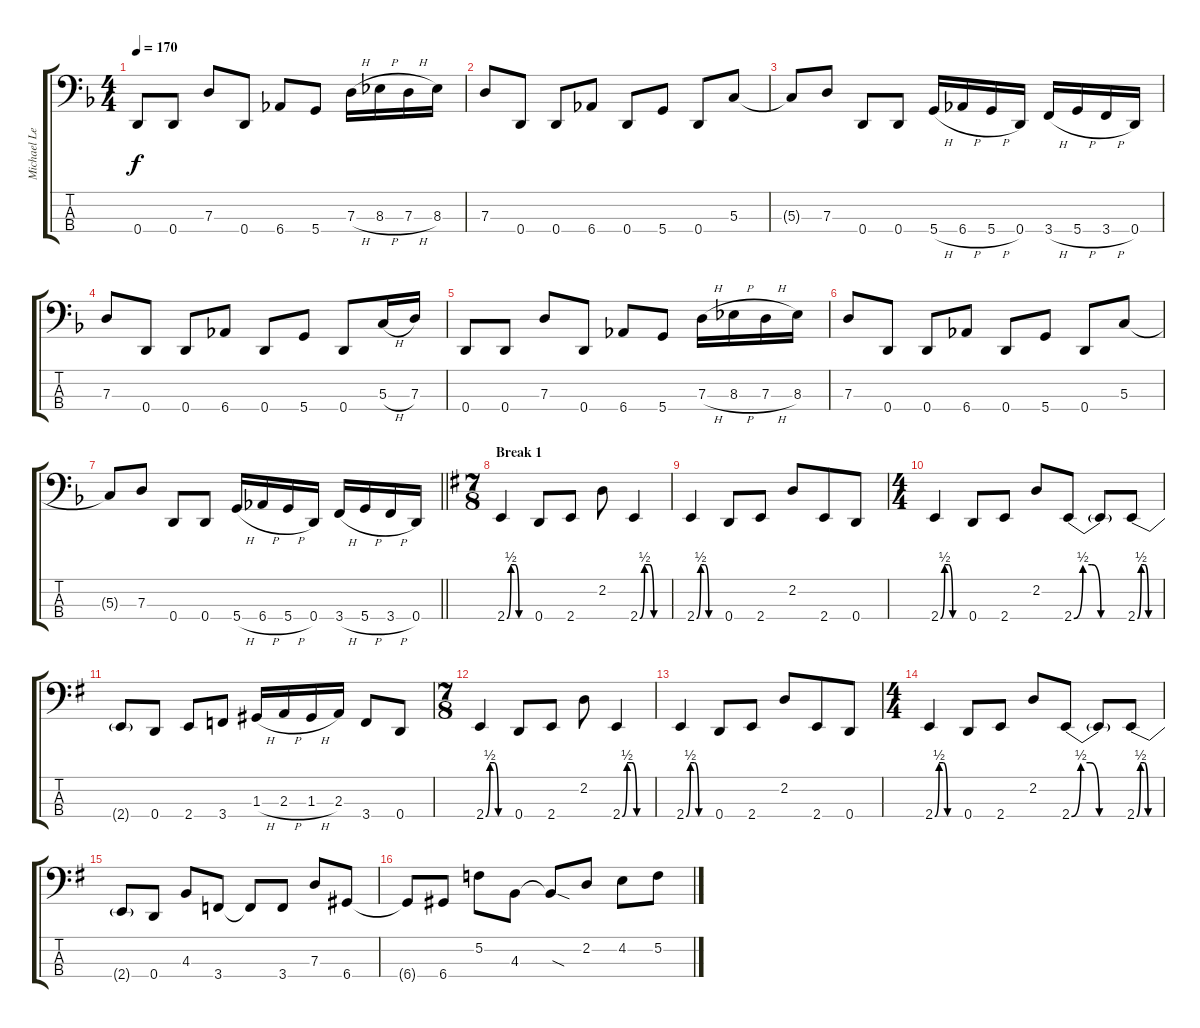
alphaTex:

\track ("Michael LePond Bass" "Michael Le") {instrument electricbassfinger}
\staff {score tabs}
\tuning (F2 C2 G1 D1) {hide}
\ts (4 4)
\tempo 170
\clef f4
\ks dminor
0.4.8{dy f} 0.4.8 7.3.8 0.4.8 6.4.8 5.4.8 7.3{h}.16 8.3{h}.16 7.3{h}.16 8.3.16 |
7.3.8 0.4.8 0.4.8 6.4.8 0.4.8 5.4.8 0.4.8 5.3.8 |
5.3{t}.8 7.3.8 0.4.8 0.4.8 5.4{h}.16 6.4{h}.16 5.4{h}.16 0.4.16 3.4{h}.16 5.4{h}.16 3.4{h}.16 0.4.16 |
7.3.8 0.4.8 0.4.8 6.4.8 0.4.8 5.4.8 0.4.8 5.3{h}.16 7.3.16 |
0.4.8 0.4.8 7.3.8 0.4.8 6.4.8 5.4.8 7.3{h}.16 8.3{h}.16 7.3{h}.16 8.3.16 |
7.3.8 0.4.8 0.4.8 6.4.8 0.4.8 5.4.8 0.4.8 5.3.8 |
\barLineRight lightlight
5.3{t}.8 7.3.8 0.4.8 0.4.8 5.4{h}.16 6.4{h}.16 5.4{h}.16 0.4.16 3.4{h}.16 5.4{h}.16 3.4{h}.16 0.4.16 |
\ts (7 8)
\section ("" "Break 1")
\ks eminor
2.4{be (custom 0 0 10 2 20 2 30 0 60 0)}.4 0.4.8 2.4.8 2.2.8 2.4{be (custom 0 0 10 2 20 2 30 0 60 0)}.4 |
2.4{be (custom 0 0 10 2 20 2 30 0 60 0)}.4 0.4.8 2.4.8 2.2.8 2.4.8 0.4.8 |
\ts (4 4)
2.4{be (custom 0 0 10 2 20 2 30 0 60 0)}.4 0.4.8 2.4.8 2.2.8 2.4{be (custom 0 0 10 2 20 2 30 0 60 0)}.8 2.4{t}.8 2.4{be (custom 0 0 10 2 20 2 30 0 60 0)}.8 |
2.4{t}.8 0.4.8 2.4.8 3.4.8 1.3{h}.16 2.3{h}.16 1.3{h}.16 2.3.16 3.4.8 0.4.8 |
\ts (7 8)
2.4{be (custom 0 0 10 2 20 2 30 0 60 0)}.4 0.4.8 2.4.8 2.2.8 2.4{be (custom 0 0 10 2 20 2 30 0 60 0)}.4 |
2.4{be (custom 0 0 10 2 20 2 30 0 60 0)}.4 0.4.8 2.4.8 2.2.8 2.4.8 0.4.8 |
\ts (4 4)
2.4{be (custom 0 0 10 2 20 2 30 0 60 0)}.4 0.4.8 2.4.8 2.2.8 2.4{be (custom 0 0 10 2 20 2 30 0 60 0)}.8 2.4{t}.8 2.4{be (custom 0 0 10 2 20 2 30 0 60 0)}.8 |
2.4{t}.8 0.4.8 4.3.8 3.4.8 3.4{t}.8 3.4.8 7.3.8 6.4.8 |
6.4{t}.8 6.4.8 5.2.8 4.3.8 4.3{sod t}.8 2.2.8 4.2.8 5.2.8
